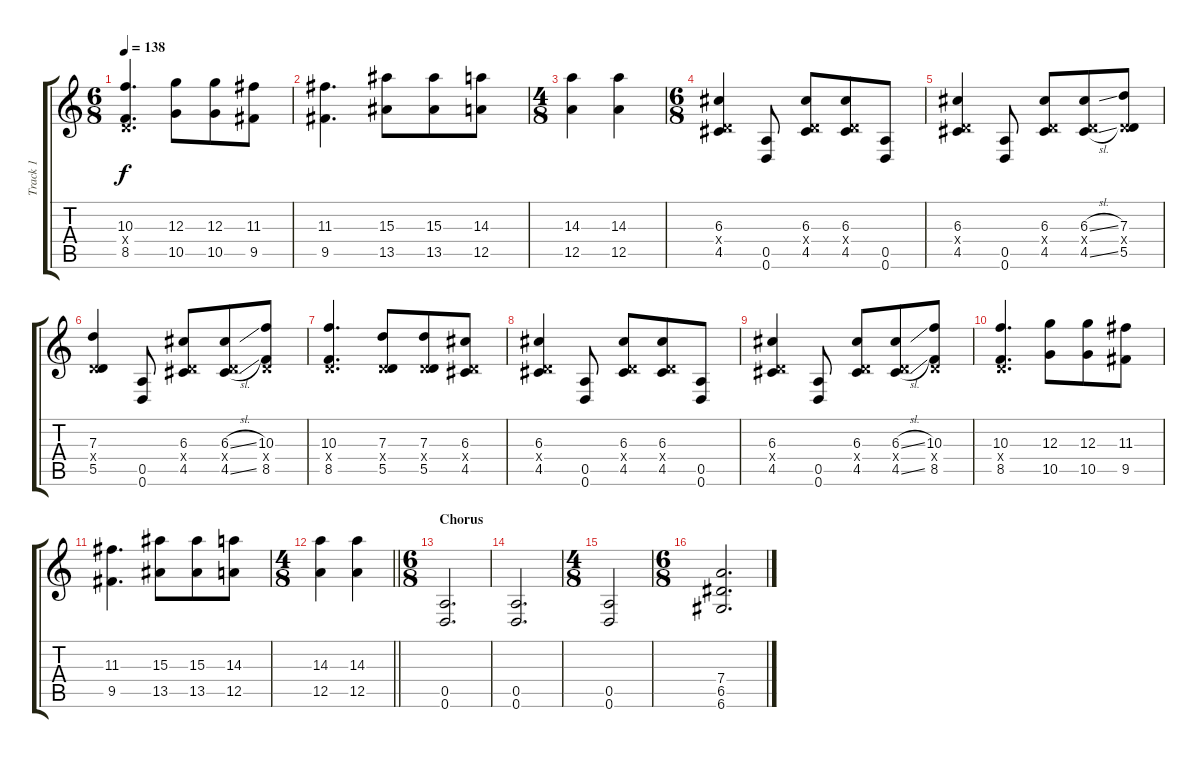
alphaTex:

\track ("Track 1" "Track 1") {instrument distortionguitar}
\staff {score tabs}
\tuning (E4 B3 G3 D3 A2 D2) {hide}
\ts (6 8)
\tempo 138
\clef g2
\ks c
(10.3 0.4{x} 8.5).4{d dy f} (12.3 10.5).8 (12.3 10.5).8 (11.3 9.5).8 |
(11.3 9.5).4{d} (15.3 13.5).8 (15.3 13.5).8 (14.3 12.5).8 |
\ts (4 8)
(14.3 12.5).4 (14.3 12.5).4 |
\ts (6 8)
(6.3 0.4{x} 4.5).4 (0.5 0.6).8 (6.3 0.4{x} 4.5).8 (6.3 0.4{x} 4.5).8 (0.5 0.6).8 |
(6.3 0.4{x} 4.5).4 (0.5 0.6).8 (6.3 0.4{x} 4.5).8 (6.3{sl} 0.4{x} 4.5{sl}).8 (7.3 0.4{x} 5.5).8 |
(7.3 0.4{x} 5.5).4 (0.5 0.6).8 (6.3 0.4{x} 4.5).8 (6.3{sl} 0.4{x} 4.5{sl}).8 (10.3 0.4{x} 8.5).8 |
(10.3 0.4{x} 8.5).4{d} (7.3 0.4{x} 5.5).8 (7.3 0.4{x} 5.5).8 (6.3 0.4{x} 4.5).8 |
(6.3 0.4{x} 4.5).4 (0.5 0.6).8 (6.3 0.4{x} 4.5).8 (6.3 0.4{x} 4.5).8 (0.5 0.6).8 |
(6.3 0.4{x} 4.5).4 (0.5 0.6).8 (6.3 0.4{x} 4.5).8 (6.3{sl} 0.4{x} 4.5{sl}).8 (10.3 0.4{x} 8.5).8 |
(10.3 0.4{x} 8.5).4{d} (12.3 10.5).8 (12.3 10.5).8 (11.3 9.5).8 |
(11.3 9.5).4{d} (15.3 13.5).8 (15.3 13.5).8 (14.3 12.5).8 |
\ts (4 8)
\barLineRight lightlight
(14.3 12.5).4 (14.3 12.5).4 |
\ts (6 8)
\section ("" "Chorus")
(0.5 0.6).2{d} |
(0.5 0.6).2{d} |
\ts (4 8)
(0.5 0.6).2 |
\ts (6 8)
(7.4 6.5 6.6).2{d}
